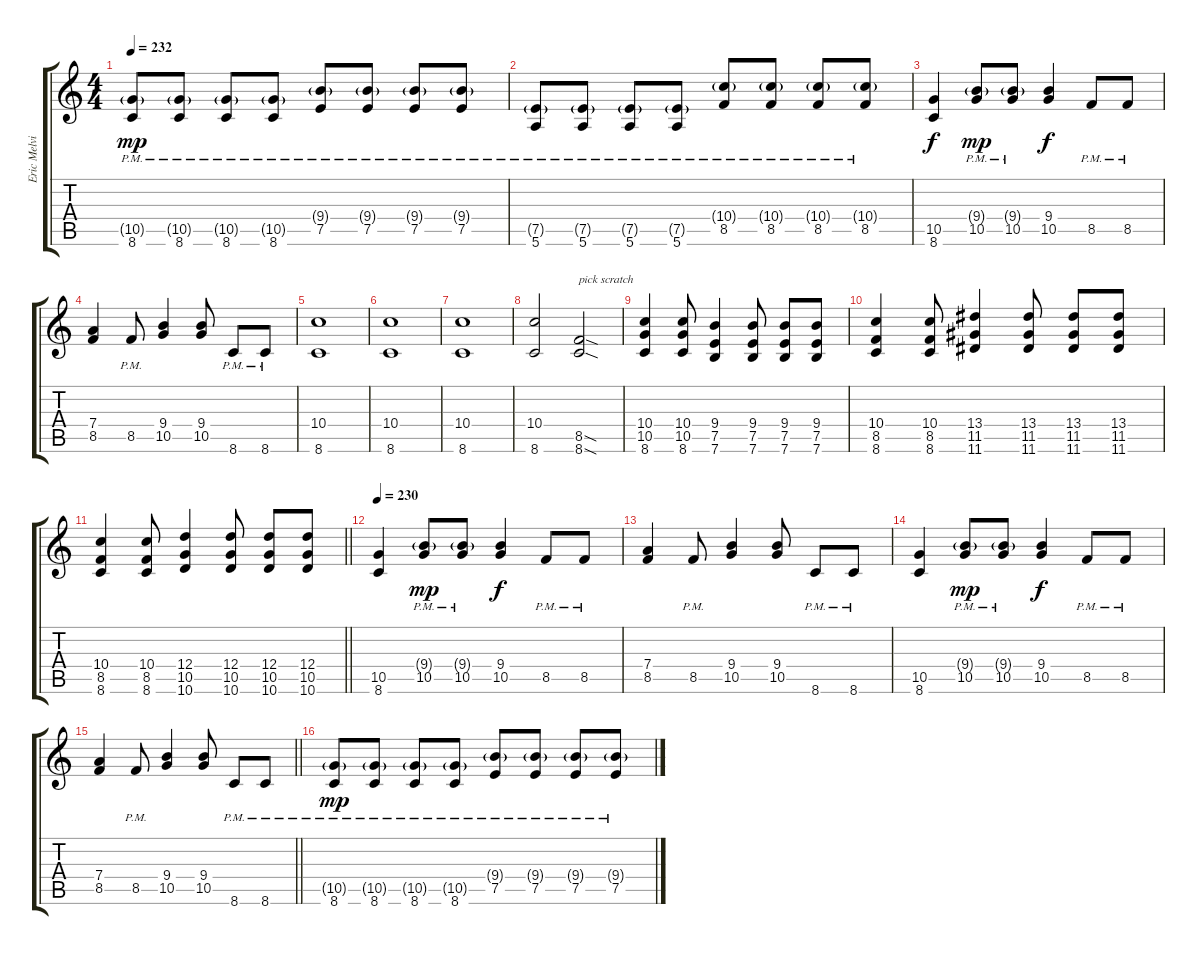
\track ("Eric Melvin" "Eric Melvi") {instrument distortionguitar}
\staff {score tabs}
\tuning (E4 B3 G3 D3 A2 E2) {hide}
\ts (4 4)
\tempo 232
\clef g2
\ks c
(10.5{g pm} 8.6{pm}).8{dy mp} (10.5{g pm} 8.6{pm}).8 (10.5{g pm} 8.6{pm}).8 (10.5{g pm} 8.6{pm}).8 (9.4{g pm} 7.5{pm}).8 (9.4{g pm} 7.5{pm}).8 (9.4{g pm} 7.5{pm}).8 (9.4{g pm} 7.5{pm}).8 |
(7.5{g pm} 5.6{pm}).8 (7.5{g pm} 5.6{pm}).8 (7.5{g pm} 5.6{pm}).8 (7.5{g pm} 5.6{pm}).8 (10.4{g pm} 8.5{pm}).8 (10.4{g pm} 8.5{pm}).8 (10.4{g pm} 8.5{pm}).8 (10.4{g} 8.5{pm}).8 |
(10.5 8.6).4{dy f} (9.4{g pm} 10.5{pm}).8{dy mp} (9.4{g pm} 10.5{pm}).8 (9.4 10.5).4{dy f} 8.5{pm}.8 8.5{pm}.8 |
(7.4 8.5).4 8.5{pm}.8 (9.4 10.5).4 (9.4 10.5).8 8.6{pm}.8 8.6{pm}.8 |
(10.4 8.6).1 |
(10.4 8.6).1 |
(10.4 8.6).1 |
(10.4 8.6).2 (8.5{sod} 8.6{sod}).2{txt "pick scratch"} |
(10.4 10.5 8.6).4 (10.4 10.5 8.6).8 (9.4 7.5 7.6).4 (9.4 7.5 7.6).8 (9.4 7.5 7.6).8 (9.4 7.5 7.6).8 |
(10.4 8.5 8.6).4 (10.4 8.5 8.6).8 (13.4 11.5 11.6).4 (13.4 11.5 11.6).8 (13.4 11.5 11.6).8 (13.4 11.5 11.6).8 |
\barLineRight lightlight
(10.4 8.5 8.6).4 (10.4 8.5 8.6).8 (12.4 10.5 10.6).4 (12.4 10.5 10.6).8 (12.4 10.5 10.6).8 (12.4 10.5 10.6).8 |
\section ("" "")
\tempo 230
(10.5 8.6).4 (9.4{g pm} 10.5{pm}).8{dy mp} (9.4{g pm} 10.5{pm}).8 (9.4 10.5).4{dy f} 8.5{pm}.8 8.5{pm}.8 |
(7.4 8.5).4 8.5{pm}.8 (9.4 10.5).4 (9.4 10.5).8 8.6{pm}.8 8.6{pm}.8 |
(10.5 8.6).4 (9.4{g pm} 10.5{pm}).8{dy mp} (9.4{g pm} 10.5{pm}).8 (9.4 10.5).4{dy f} 8.5{pm}.8 8.5{pm}.8 |
\barLineRight lightlight
(7.4 8.5).4 8.5{pm}.8 (9.4 10.5).4 (9.4 10.5).8 8.6{pm}.8 8.6{pm}.8 |
\section ("" "")
(10.5{g pm} 8.6{pm}).8{dy mp} (10.5{g pm} 8.6{pm}).8 (10.5{g pm} 8.6{pm}).8 (10.5{g pm} 8.6{pm}).8 (9.4{g pm} 7.5{pm}).8 (9.4{g pm} 7.5{pm}).8 (9.4{g pm} 7.5{pm}).8 (9.4{g pm} 7.5{pm}).8
